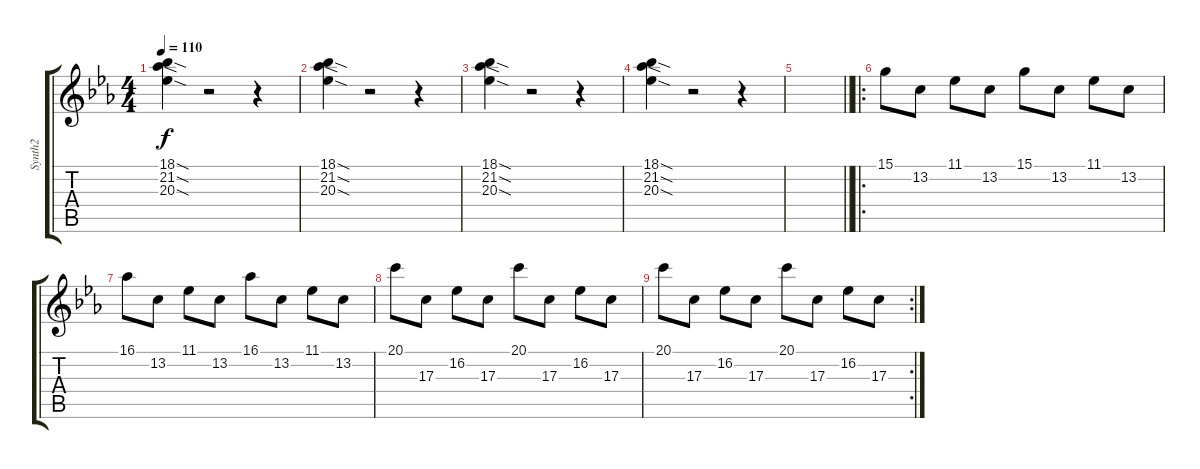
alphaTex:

\track ("Synth2" "Synth2") {instrument fx7echoes}
\staff {score tabs}
\tuning (E4 B3 G3 D3 A2 E2) {hide}
\ts (4 4)
\tempo 110
\clef g2
\ks eb
(18.1{sod} 21.2{sod} 20.3{sod}).4{dy f} r.2 r.4 |
(18.1{sod} 21.2{sod} 20.3{sod}).4 r.2 r.4 |
(18.1{sod} 21.2{sod} 20.3{sod}).4 r.2 r.4 |
(18.1{sod} 21.2{sod} 20.3{sod}).4 r.2 r.4 |
\barLineRight lightlight
|
\ro
15.1.8 13.2.8 11.1.8 13.2.8 15.1.8 13.2.8 11.1.8 13.2.8 |
16.1.8 13.2.8 11.1.8 13.2.8 16.1.8 13.2.8 11.1.8 13.2.8 |
20.1.8 17.3.8 16.2.8 17.3.8 20.1.8 17.3.8 16.2.8 17.3.8 |
\rc 2
20.1.8 17.3.8 16.2.8 17.3.8 20.1.8 17.3.8 16.2.8 17.3.8
